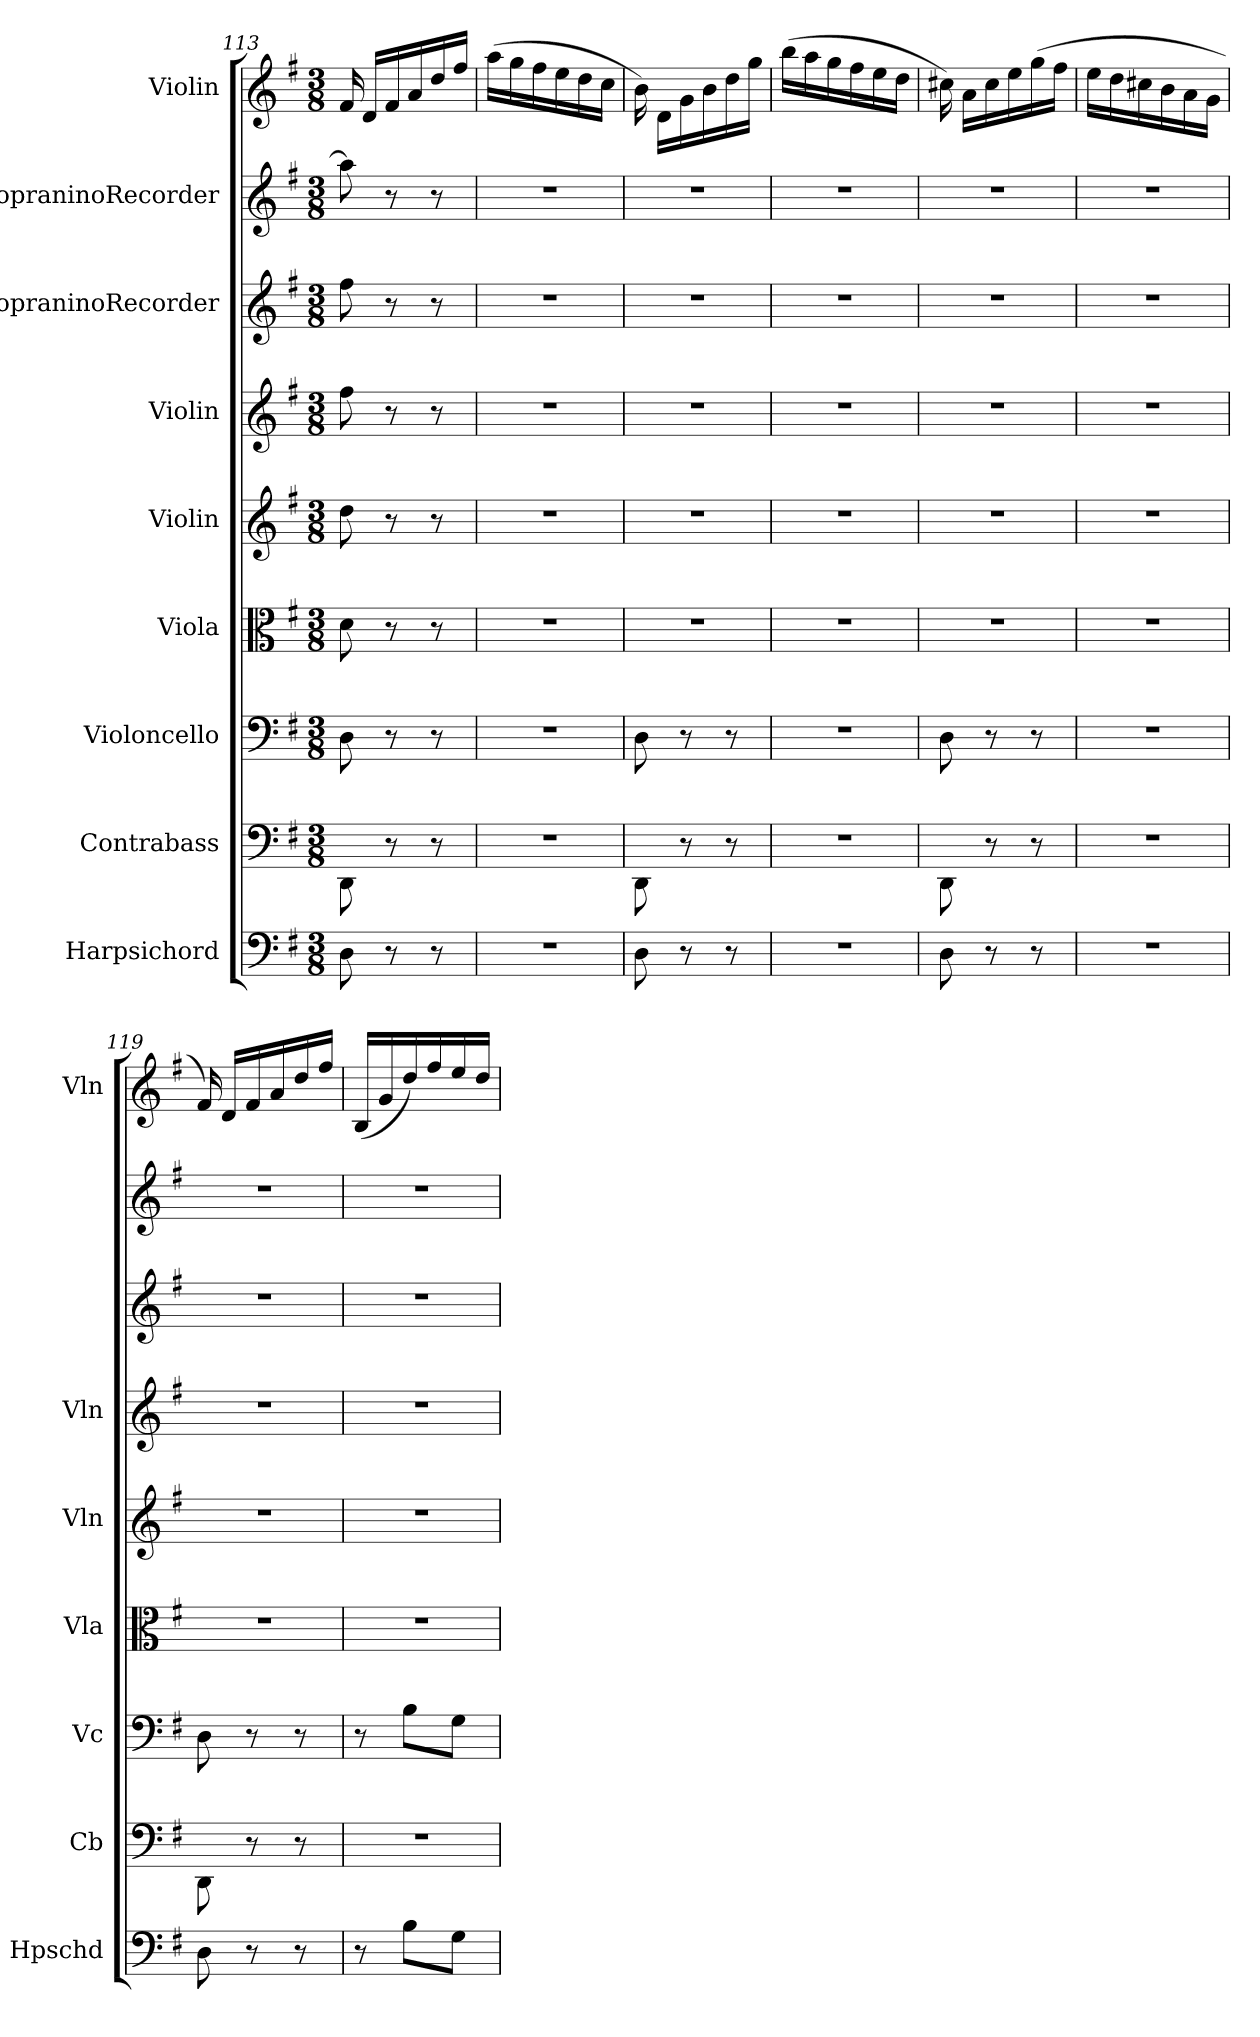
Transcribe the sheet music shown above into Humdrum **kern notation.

**kern	**kern	**kern	**kern	**kern	**kern	**kern	**kern	**kern
*part9	*part8	*part7	*part6	*part5	*part4	*part3	*part2	*part1
*staff9	*staff8	*staff7	*staff6	*staff5	*staff4	*staff3	*staff2	*staff1
*I"Harpsichord	*I"Contrabass	*I"Violoncello	*I"Viola	*I"Violin	*I"Violin	*I"SopraninoRecorder	*I"SopraninoRecorder	*I"Violin
*I'Hpschd	*I'Cb	*I'Vc	*I'Vla	*I'Vln	*I'Vln	*	*	*I'Vln
*clefF4	*clefF4	*clefF4	*clefC3	*clefG2	*clefG2	*clefG2	*clefG2	*clefG2
*k[f#]	*k[f#]	*k[f#]	*k[f#]	*k[f#]	*k[f#]	*k[f#]	*k[f#]	*k[f#]
*G:	*G:	*G:	*G:	*G:	*G:	*G:	*G:	*G:
*M3/8	*M3/8	*M3/8	*M3/8	*M3/8	*M3/8	*M3/8	*M3/8	*M3/8
=113	=113	=113	=113	=113	=113	=113	=113	=113
8D\	8DD\	8D\	8d\	8dd\	8ff#\	8ff#\	8aa\]	16f#/
.	.	.	.	.	.	.	.	16d/LL
8r	8r	8r	8r	8r	8r	8r	8r	16f#/
.	.	.	.	.	.	.	.	16a/
8r	8r	8r	8r	8r	8r	8r	8r	16dd/
.	.	.	.	.	.	.	.	16ff#/JJ
=114	=114	=114	=114	=114	=114	=114	=114	=114
4.r	4.r	4.r	4.r	4.r	4.r	4.r	4.r	(16aa\LL
.	.	.	.	.	.	.	.	16gg\
.	.	.	.	.	.	.	.	16ff#\
.	.	.	.	.	.	.	.	16ee\
.	.	.	.	.	.	.	.	16dd\
.	.	.	.	.	.	.	.	16cc\JJ
=115	=115	=115	=115	=115	=115	=115	=115	=115
8D\	8DD\	8D\	4.r	4.r	4.r	4.r	4.r	16b\)
.	.	.	.	.	.	.	.	16d\LL
8r	8r	8r	.	.	.	.	.	16g\
.	.	.	.	.	.	.	.	16b\
8r	8r	8r	.	.	.	.	.	16dd\
.	.	.	.	.	.	.	.	16gg\JJ
=116	=116	=116	=116	=116	=116	=116	=116	=116
4.r	4.r	4.r	4.r	4.r	4.r	4.r	4.r	(16bb\LL
.	.	.	.	.	.	.	.	16aa\
.	.	.	.	.	.	.	.	16gg\
.	.	.	.	.	.	.	.	16ff#\
.	.	.	.	.	.	.	.	16ee\
.	.	.	.	.	.	.	.	16dd\JJ
=117	=117	=117	=117	=117	=117	=117	=117	=117
8D\	8DD\	8D\	4.r	4.r	4.r	4.r	4.r	16cc#X\)
.	.	.	.	.	.	.	.	16a\LL
8r	8r	8r	.	.	.	.	.	16cc#\
.	.	.	.	.	.	.	.	16ee\
8r	8r	8r	.	.	.	.	.	(16gg\
.	.	.	.	.	.	.	.	16ff#\JJ
=118	=118	=118	=118	=118	=118	=118	=118	=118
4.r	4.r	4.r	4.r	4.r	4.r	4.r	4.r	16ee\LL
.	.	.	.	.	.	.	.	16dd\
.	.	.	.	.	.	.	.	16cc#X\
.	.	.	.	.	.	.	.	16b\
.	.	.	.	.	.	.	.	16a\
.	.	.	.	.	.	.	.	16g\JJ
=119	=119	=119	=119	=119	=119	=119	=119	=119
8D\	8DD\	8D\	4.r	4.r	4.r	4.r	4.r	16f#/)
.	.	.	.	.	.	.	.	16d/LL
8r	8r	8r	.	.	.	.	.	16f#/
.	.	.	.	.	.	.	.	16a/
8r	8r	8r	.	.	.	.	.	16dd/
.	.	.	.	.	.	.	.	16ff#/JJ
=120	=120	=120	=120	=120	=120	=120	=120	=120
8r	4.r	8r	4.r	4.r	4.r	4.r	4.r	(16B/LL
.	.	.	.	.	.	.	.	16g/
8B\L	.	8B\L	.	.	.	.	.	16dd/)
.	.	.	.	.	.	.	.	16ff#/
8G\J	.	8G\J	.	.	.	.	.	16ee/
.	.	.	.	.	.	.	.	16dd/JJ
=	=	=	=	=	=	=	=	=
*-	*-	*-	*-	*-	*-	*-	*-	*-
